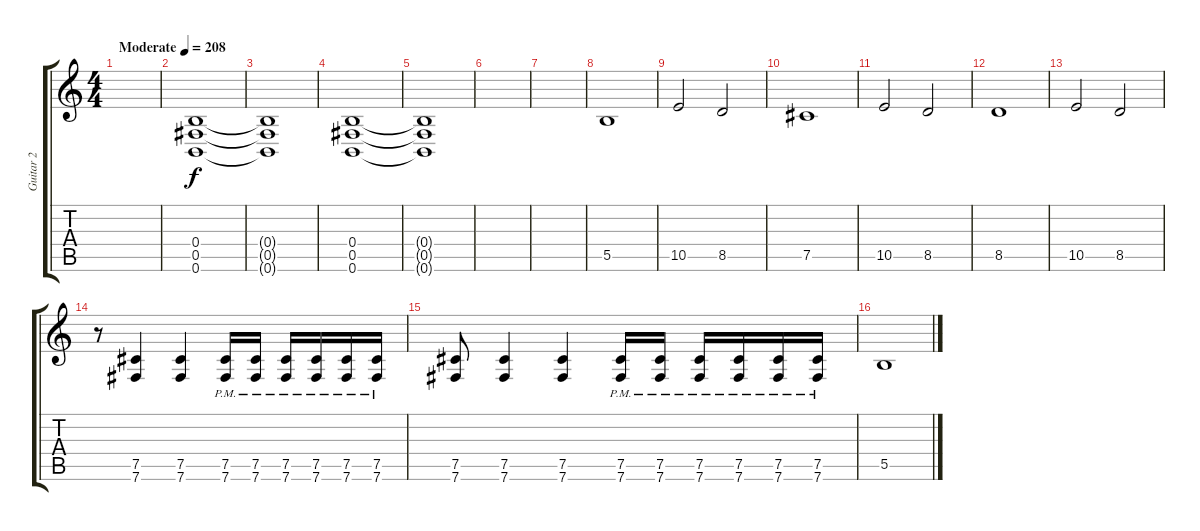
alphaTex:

\track ("Guitar 2" "Guitar 2") {instrument distortionguitar}
\staff {score tabs}
\tuning (Db4 Ab3 E3 B2 Gb2 B1) {hide}
\ts (4 4)
\tempo (208 "Moderate")
\clef g2
\ks c
|
(0.4 0.5 0.6).1 |
(0.4{t} 0.5{t} 0.6{t}).1 |
(0.4 0.5 0.6).1 |
(0.4{t} 0.5{t} 0.6{t}).1 |
|
|
5.5.1 |
10.5.2 8.5.2 |
7.5.1 |
10.5.2 8.5.2 |
8.5.1 |
10.5.2 8.5.2 |
r.8 (7.5 7.6).4 (7.5 7.6).4 (7.5{pm} 7.6{pm}).16 (7.5{pm} 7.6{pm}).16 (7.5{pm} 7.6{pm}).16 (7.5{pm} 7.6{pm}).16 (7.5{pm} 7.6{pm}).16 (7.5{pm} 7.6{pm}).16 |
(7.5 7.6).8 (7.5 7.6).4 (7.5 7.6).4 (7.5{pm} 7.6{pm}).16 (7.5{pm} 7.6{pm}).16 (7.5{pm} 7.6{pm}).16 (7.5{pm} 7.6{pm}).16 (7.5{pm} 7.6{pm}).16 (7.5{pm} 7.6{pm}).16 |
5.5.1
